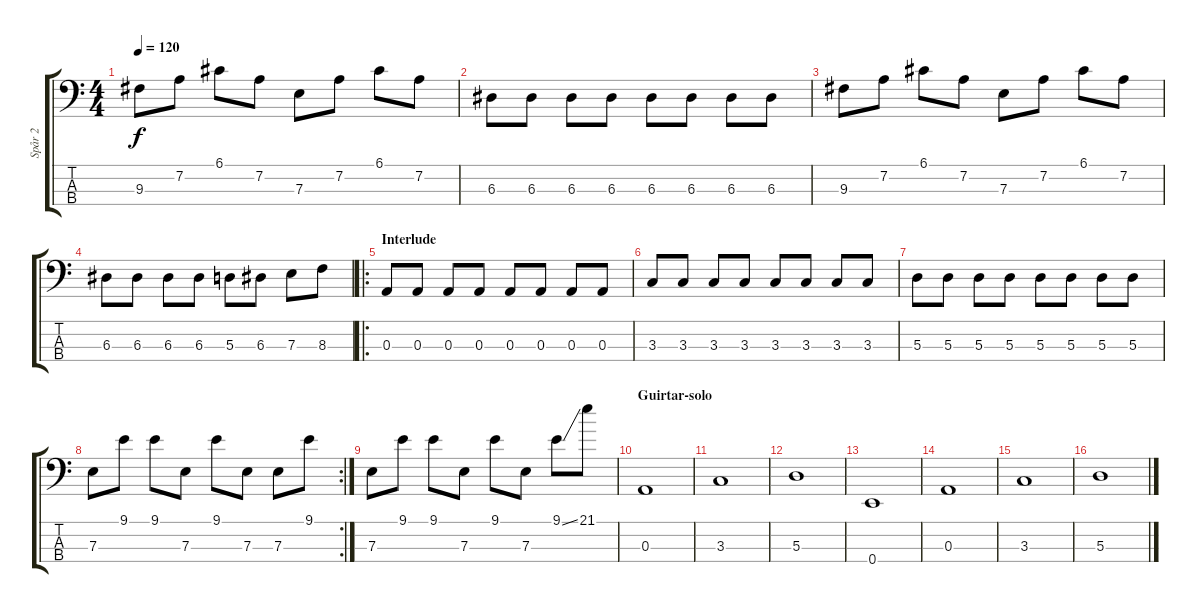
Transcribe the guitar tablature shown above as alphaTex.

\track ("Spår 2" "Spår 2") {instrument electricbasspick}
\staff {score tabs}
\tuning (G2 D2 A1 E1) {hide}
\ts (4 4)
\tempo 120
\clef f4
\ks c
9.3.8{dy f} 7.2.8 6.1.8 7.2.8 7.3.8 7.2.8 6.1.8 7.2.8 |
6.3.8 6.3.8 6.3.8 6.3.8 6.3.8 6.3.8 6.3.8 6.3.8 |
9.3.8 7.2.8 6.1.8 7.2.8 7.3.8 7.2.8 6.1.8 7.2.8 |
6.3.8 6.3.8 6.3.8 6.3.8 5.3.8 6.3.8 7.3.8 8.3.8 |
\ro
\section ("" "Interlude")
0.3.8 0.3.8 0.3.8 0.3.8 0.3.8 0.3.8 0.3.8 0.3.8 |
3.3.8 3.3.8 3.3.8 3.3.8 3.3.8 3.3.8 3.3.8 3.3.8 |
5.3.8 5.3.8 5.3.8 5.3.8 5.3.8 5.3.8 5.3.8 5.3.8 |
\rc 2
7.3.8 9.1.8 9.1.8 7.3.8 9.1.8 7.3.8 7.3.8 9.1.8 |
7.3.8 9.1.8 9.1.8 7.3.8 9.1.8 7.3.8 9.1{ss}.8 21.1.8 |
\section ("" "Guirtar-solo")
0.3.1 |
3.3.1 |
5.3.1 |
0.4.1 |
0.3.1 |
3.3.1 |
5.3.1
